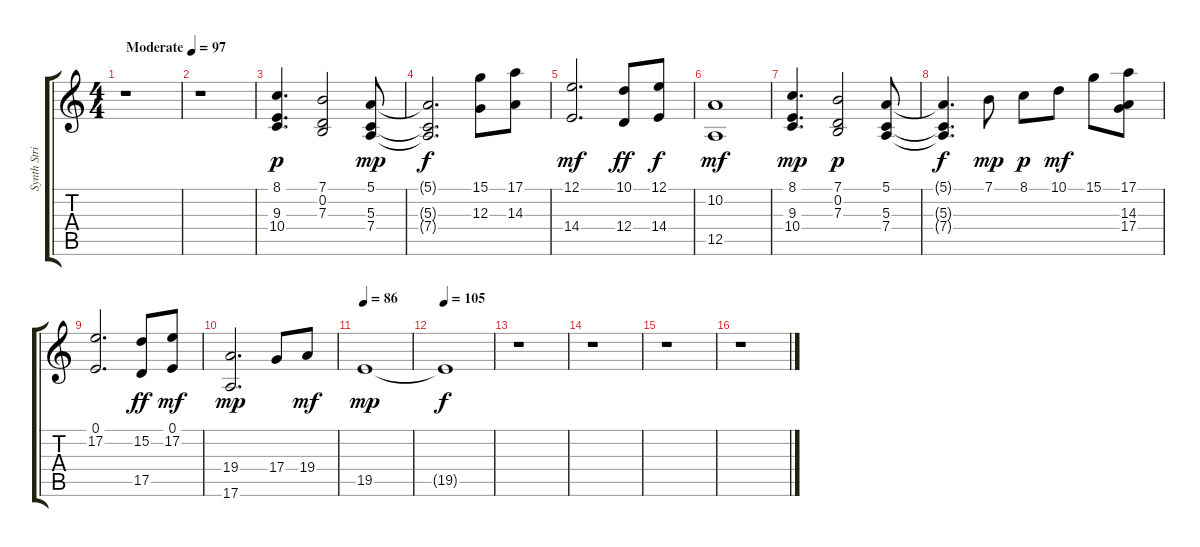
\track ("Synth Strings" "Synth Stri") {instrument stringensemble2}
\staff {score tabs}
\tuning (E4 B3 G3 D3 A2 E2) {hide}
\ts (4 4)
\tempo (97 "Moderate")
\clef g2
\ks c
r.1{dy p instrument stringensemble2} |
r.1 |
(8.1 9.3 10.4).4{d} (7.1 0.2 7.3).2 (5.1 5.3 7.4).8{dy mp} |
(5.1{t} 5.3{t} 7.4{t}).2{d dy f} (15.1 12.3).8 (17.1 14.3).8 |
(12.1 14.4).2{d dy mf} (10.1 12.4).8{dy ff} (12.1 14.4).8{dy f} |
(10.2 12.5).1{dy mf} |
(8.1 9.3 10.4).4{d dy mp} (7.1 0.2 7.3).2{dy p} (5.1 5.3 7.4).8 |
(5.1{t} 5.3{t} 7.4{t}).4{d dy f} 7.1.8{dy mp} 8.1.8{dy p} 10.1.8{dy mf} 15.1.8 (17.1 14.3 17.4).8 |
(0.1 17.2).2{d} (15.2 17.5).8{dy ff} (0.1 17.2).8{dy mf} |
(19.4 17.6).2{d dy mp} 17.4.8 19.4.8{dy mf} |
\tempo 86
19.5.1{dy mp} |
\tempo 105
19.5{t}.1{dy f} |
r.1 |
r.1 |
r.1 |
r.1
